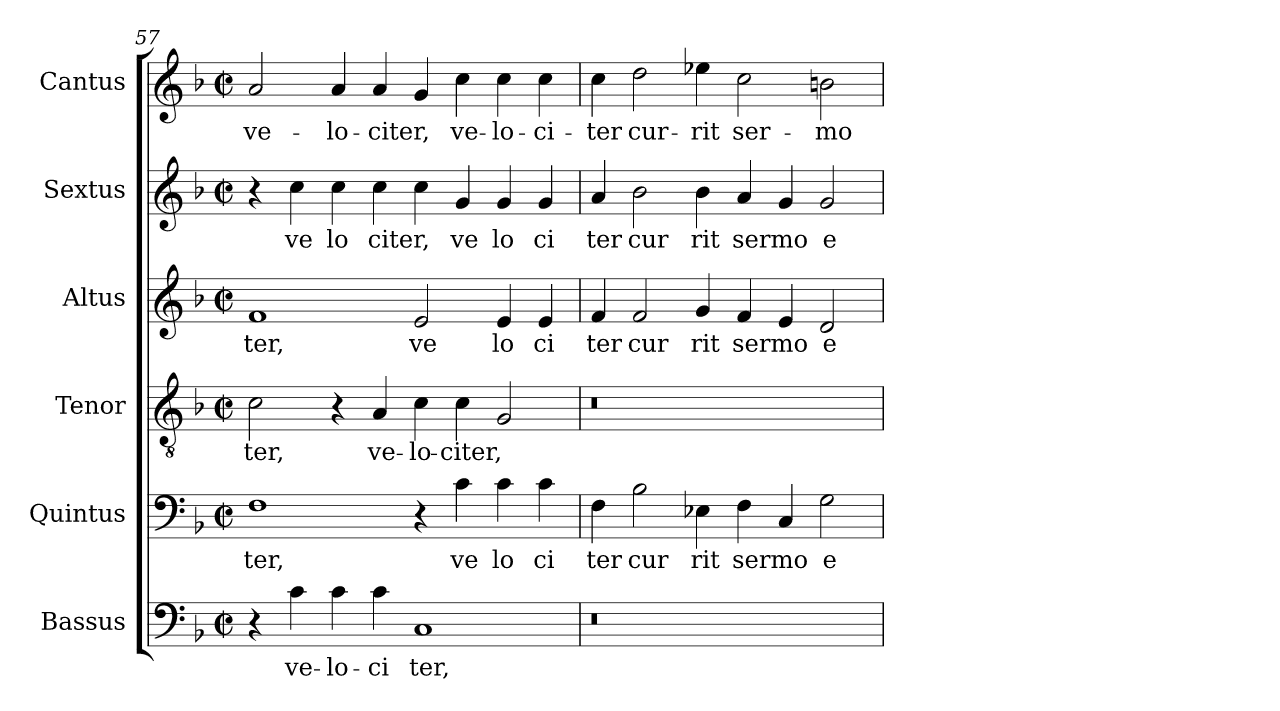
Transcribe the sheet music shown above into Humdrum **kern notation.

**kern	**text	**kern	**text	**kern	**text	**kern	**text	**kern	**text	**kern	**text
*part6	*part6	*part5	*part5	*part4	*part4	*part3	*part3	*part2	*part2	*part1	*part1
*staff6	*staff6	*staff5	*staff5	*staff4	*staff4	*staff3	*staff3	*staff2	*staff2	*staff1	*staff1
*I"Bassus	*	*I"Quintus	*	*I"Tenor	*	*I"Altus	*	*I"Sextus	*	*I"Cantus	*
*I'Bassus	*	*I'Quintus	*	*I'Tenor	*	*I'Altus	*	*I'Sextus	*	*I'Cantus	*
*clefF4	*	*clefF4	*	*clefGv2	*	*clefG2	*	*clefG2	*	*clefG2	*
*k[b-]	*	*k[b-]	*	*k[b-]	*	*k[b-]	*	*k[b-]	*	*k[b-]	*
*F:	*	*F:	*	*F:	*	*F:	*	*F:	*	*F:	*
*M2/2	*	*M2/2	*	*M2/2	*	*M2/2	*	*M2/2	*	*M2/2	*
*met(c|)	*	*met(c|)	*	*met(c|)	*	*met(c|)	*	*met(c|)	*	*met(c|)	*
=57	=57	=57	=57	=57	=57	=57	=57	=57	=57	=57	=57
!	!	!	!LO:LY:b:cj	!	!LO:LY:b:cj	!	!LO:LY:b:cj	!	!	!	!LO:LY:b:cj
4r	.	1F	ter,	2c\	-ter,	1f	ter,	4r	.	2a/	ve-
!	!LO:LY:b:cj	!	!	!	!	!	!	!	!LO:LY:b:cj	!	!
4c\	ve-	.	.	.	.	.	.	4cc\	ve	.	.
!	!LO:LY:b:cj	!	!	!	!	!	!	!	!LO:LY:b:cj	!	!LO:LY:b:cj
4c\	-lo-	.	.	4r	.	.	.	4cc\	lo	4a/	-lo-
!	!LO:LY:b:cj	!	!	!	!LO:LY:b:cj	!	!	!	!LO:LY:b	!	!LO:LY:b
4c\	-ci	.	.	4A/	ve-	.	.	4cc\	citer,	4a/	-citer,
!	!LO:LY:b:cj	!	!	!	!LO:LY:b:cj	!	!LO:LY:b:cj	!	!	!	!
1C	ter,	4r	.	4c\	-lo-	2e/	ve	4cc\	.	4g/	.
!	!	!	!LO:LY:b:cj	!	!LO:LY:b	!	!	!	!LO:LY:b:cj	!	!LO:LY:b:cj
.	.	4c\	ve	4c\	-citer,	.	.	4g/	ve	4cc\	ve-
!	!	!	!LO:LY:b:cj	!	!	!	!LO:LY:b:cj	!	!LO:LY:b:cj	!	!LO:LY:b:cj
.	.	4c\	lo	2G/	.	4e/	lo	4g/	lo	4cc\	-lo-
!	!	!	!LO:LY:b:cj	!	!	!	!LO:LY:b:cj	!	!LO:LY:b:cj	!	!LO:LY:b:cj
.	.	4c\	ci	.	.	4e/	ci	4g/	ci	4cc\	-ci-
=58	=58	=58	=58	=58	=58	=58	=58	=58	=58	=58	=58
!	!	!	!LO:LY:b:cj	!	!	!	!LO:LY:b:cj	!	!LO:LY:b:cj	!	!LO:LY:b:cj
0r	.	4F\	ter	0r	.	4f/	ter	4a/	ter	4cc\	-ter
!	!	!	!LO:LY:b:cj	!	!	!	!LO:LY:b:cj	!	!LO:LY:b:cj	!	!LO:LY:b:cj
.	.	2B-\	cur	.	.	2f/	cur	2b-\	cur	2dd\	cur-
!	!	!	!LO:LY:b:cj	!	!	!	!LO:LY:b:cj	!	!LO:LY:b:cj	!	!LO:LY:b:cj
.	.	4E-X\	rit	.	.	4g/	rit	4b-\	rit	4ee-X\	-rit
!	!	!	!LO:LY:b:cj	!	!	!	!LO:LY:b:cj	!	!LO:LY:b:cj	!	!LO:LY:b:cj
.	.	4F\	sermo	.	.	4f/	sermo	4a/	sermo	2cc\	ser-
.	.	4C/	.	.	.	4e/	.	4g/	.	.	.
!	!	!	!LO:LY:b:cj	!	!	!	!LO:LY:b:cj	!	!LO:LY:b:cj	!	!LO:LY:b:cj
.	.	2G\	e	.	.	2d/	e	2g/	e	2bn\	-mo
=	=	=	=	=	=	=	=	=	=	=	=
*-	*-	*-	*-	*-	*-	*-	*-	*-	*-	*-	*-
